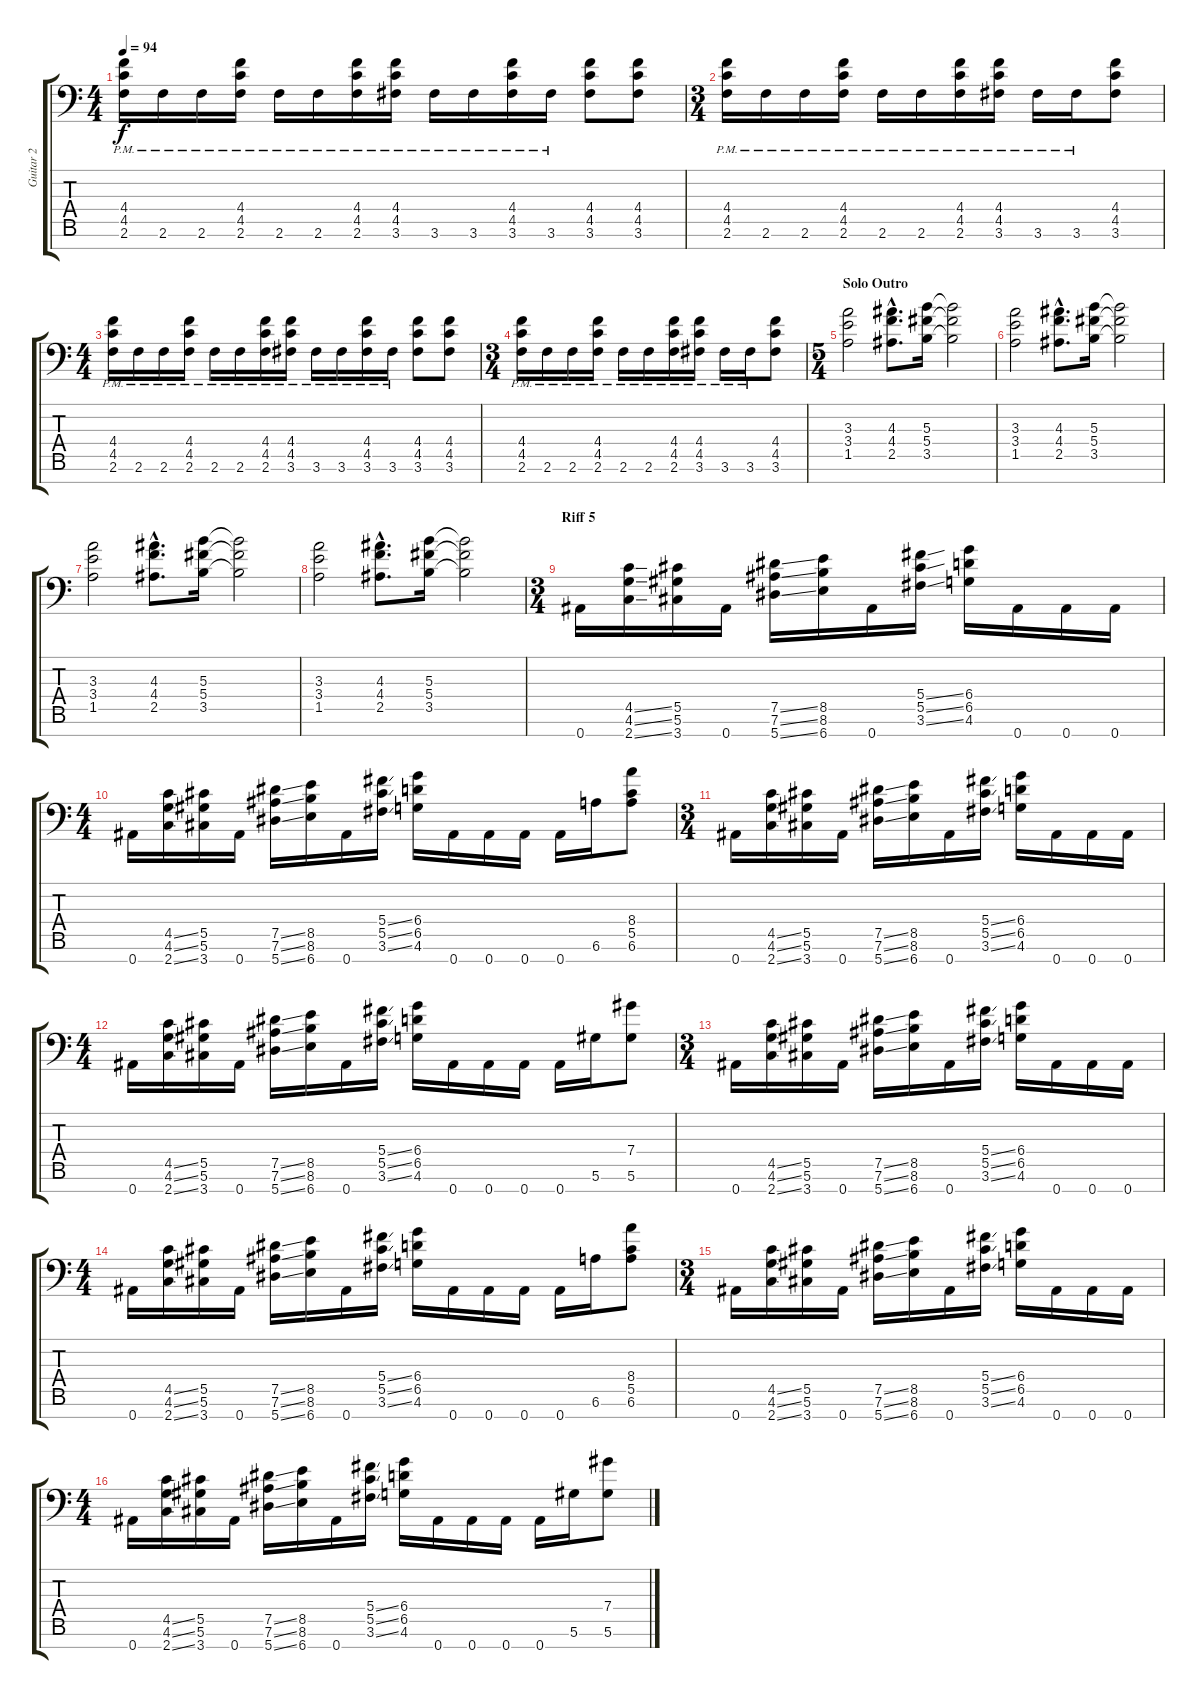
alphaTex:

\track ("Guitar 2" "Guitar 2") {instrument distortionguitar}
\staff {score tabs}
\tuning (Eb4 Bb3 Gb3 Db3 Ab2 Eb2 Bb1) {hide}
\ts (4 4)
\tempo 94
\clef f4
\ks c
(4.4{pm} 4.5{pm} 2.6{pm}).16{dy f} 2.6{pm}.16 2.6{pm}.16 (4.4{pm} 4.5{pm} 2.6{pm}).16 2.6{pm}.16 2.6{pm}.16 (4.4{pm} 4.5{pm} 2.6{pm}).16 (4.4{pm} 4.5{pm} 3.6{pm}).16 3.6{pm}.16 3.6{pm}.16 (4.4{pm} 4.5{pm} 3.6{pm}).16 3.6{pm}.16 (4.4 4.5 3.6).8 (4.4 4.5 3.6).8 |
\ts (3 4)
(4.4{pm} 4.5{pm} 2.6{pm}).16 2.6{pm}.16 2.6{pm}.16 (4.4{pm} 4.5{pm} 2.6{pm}).16 2.6{pm}.16 2.6{pm}.16 (4.4{pm} 4.5{pm} 2.6{pm}).16 (4.4{pm} 4.5{pm} 3.6{pm}).16 3.6{pm}.16 3.6{pm}.16 (4.4 4.5 3.6).8 |
\ts (4 4)
(4.4{pm} 4.5{pm} 2.6{pm}).16 2.6{pm}.16 2.6{pm}.16 (4.4{pm} 4.5{pm} 2.6{pm}).16 2.6{pm}.16 2.6{pm}.16 (4.4{pm} 4.5{pm} 2.6{pm}).16 (4.4{pm} 4.5{pm} 3.6{pm}).16 3.6{pm}.16 3.6{pm}.16 (4.4{pm} 4.5{pm} 3.6{pm}).16 3.6{pm}.16 (4.4 4.5 3.6).8 (4.4 4.5 3.6).8 |
\ts (3 4)
(4.4{pm} 4.5{pm} 2.6{pm}).16 2.6{pm}.16 2.6{pm}.16 (4.4{pm} 4.5{pm} 2.6{pm}).16 2.6{pm}.16 2.6{pm}.16 (4.4{pm} 4.5{pm} 2.6{pm}).16 (4.4{pm} 4.5{pm} 3.6{pm}).16 3.6{pm}.16 3.6{pm}.16 (4.4 4.5 3.6).8 |
\ts (5 4)
\section ("" "Solo Outro")
(3.3 3.4 1.5).2{volume 16 balance 8} (4.3{hac} 4.4{hac} 2.5{hac}).8{d} (5.3 5.4 3.5).16 (5.3{t} 5.4{t} 3.5{t}).2 |
(3.3 3.4 1.5).2 (4.3{hac} 4.4{hac} 2.5{hac}).8{d} (5.3 5.4 3.5).16 (5.3{t} 5.4{t} 3.5{t}).2 |
(3.3 3.4 1.5).2 (4.3{hac} 4.4{hac} 2.5{hac}).8{d} (5.3 5.4 3.5).16 (5.3{t} 5.4{t} 3.5{t}).2 |
(3.3 3.4 1.5).2 (4.3{hac} 4.4{hac} 2.5{hac}).8{d} (5.3 5.4 3.5).16 (5.3{t} 5.4{t} 3.5{t}).2 |
\ts (3 4)
\section ("" "Riff 5")
0.7.16{volume 16 balance 16 instrument distortionguitar} (4.5{ss} 4.6{ss} 2.7{ss}).16 (5.5 5.6 3.7).16 0.7.16 (7.5{ss} 7.6{ss} 5.7{ss}).16 (8.5 8.6 6.7).16 0.7.16 (5.4{ss} 5.5{ss} 3.6{ss}).16 (6.4 6.5 4.6).16 0.7.16 0.7.16 0.7.16 |
\ts (4 4)
0.7.16 (4.5{ss} 4.6{ss} 2.7{ss}).16 (5.5 5.6 3.7).16 0.7.16 (7.5{ss} 7.6{ss} 5.7{ss}).16 (8.5 8.6 6.7).16 0.7.16 (5.4{ss} 5.5{ss} 3.6{ss}).16 (6.4 6.5 4.6).16 0.7.16 0.7.16 0.7.16 0.7.16 6.6.16 (8.4 5.5 6.6).8 |
\ts (3 4)
0.7.16 (4.5{ss} 4.6{ss} 2.7{ss}).16 (5.5 5.6 3.7).16 0.7.16 (7.5{ss} 7.6{ss} 5.7{ss}).16 (8.5 8.6 6.7).16 0.7.16 (5.4{ss} 5.5{ss} 3.6{ss}).16 (6.4 6.5 4.6).16 0.7.16 0.7.16 0.7.16 |
\ts (4 4)
0.7.16 (4.5{ss} 4.6{ss} 2.7{ss}).16 (5.5 5.6 3.7).16 0.7.16 (7.5{ss} 7.6{ss} 5.7{ss}).16 (8.5 8.6 6.7).16 0.7.16 (5.4{ss} 5.5{ss} 3.6{ss}).16 (6.4 6.5 4.6).16 0.7.16 0.7.16 0.7.16 0.7.16 5.6.16 (7.4 5.6).8 |
\ts (3 4)
0.7.16 (4.5{ss} 4.6{ss} 2.7{ss}).16 (5.5 5.6 3.7).16 0.7.16 (7.5{ss} 7.6{ss} 5.7{ss}).16 (8.5 8.6 6.7).16 0.7.16 (5.4{ss} 5.5{ss} 3.6{ss}).16 (6.4 6.5 4.6).16 0.7.16 0.7.16 0.7.16 |
\ts (4 4)
0.7.16 (4.5{ss} 4.6{ss} 2.7{ss}).16 (5.5 5.6 3.7).16 0.7.16 (7.5{ss} 7.6{ss} 5.7{ss}).16 (8.5 8.6 6.7).16 0.7.16 (5.4{ss} 5.5{ss} 3.6{ss}).16 (6.4 6.5 4.6).16 0.7.16 0.7.16 0.7.16 0.7.16 6.6.16 (8.4 5.5 6.6).8 |
\ts (3 4)
0.7.16 (4.5{ss} 4.6{ss} 2.7{ss}).16 (5.5 5.6 3.7).16 0.7.16 (7.5{ss} 7.6{ss} 5.7{ss}).16 (8.5 8.6 6.7).16 0.7.16 (5.4{ss} 5.5{ss} 3.6{ss}).16 (6.4 6.5 4.6).16 0.7.16 0.7.16 0.7.16 |
\ts (4 4)
0.7.16 (4.5{ss} 4.6{ss} 2.7{ss}).16 (5.5 5.6 3.7).16 0.7.16 (7.5{ss} 7.6{ss} 5.7{ss}).16 (8.5 8.6 6.7).16 0.7.16 (5.4{ss} 5.5{ss} 3.6{ss}).16 (6.4 6.5 4.6).16 0.7.16 0.7.16 0.7.16 0.7.16 5.6.16 (7.4 5.6).8
